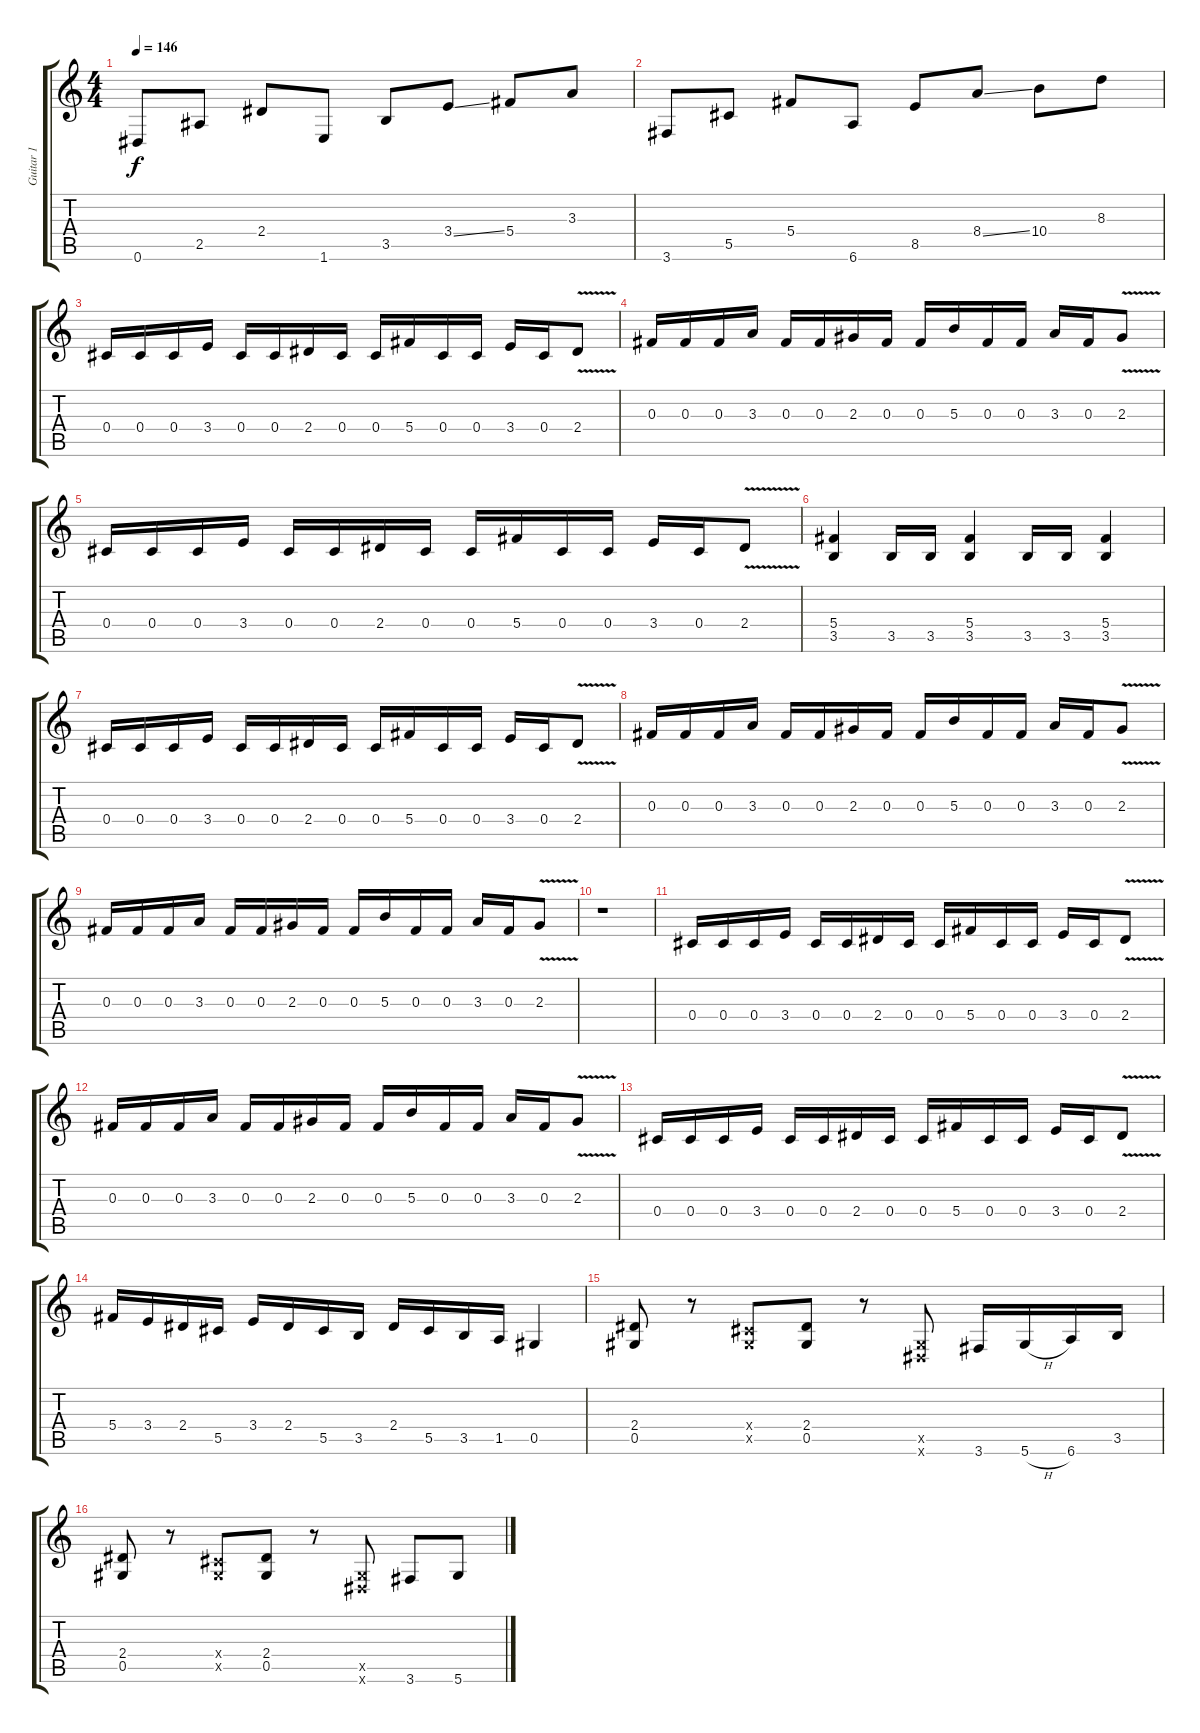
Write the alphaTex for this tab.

\track ("Guitar 1" "Guitar 1") {instrument overdrivenguitar}
\staff {score tabs}
\tuning (Eb4 Bb3 Gb3 Db3 Ab2 Eb2) {hide}
\ts (4 4)
\tempo 146
\clef g2
\ks c
0.6.8{dy f} 2.5.8 2.4.8 1.6.8 3.5.8 3.4{ss}.8 5.4.8 3.3.8 |
3.6.8 5.5.8 5.4.8 6.6.8 8.5.8 8.4{ss}.8 10.4.8 8.3.8 |
\section ("" "")
0.4.16 0.4.16 0.4.16 3.4.16 0.4.16 0.4.16 2.4.16 0.4.16 0.4.16 5.4.16 0.4.16 0.4.16 3.4.16 0.4.16 2.4{v}.8 |
0.3.16 0.3.16 0.3.16 3.3.16 0.3.16 0.3.16 2.3.16 0.3.16 0.3.16 5.3.16 0.3.16 0.3.16 3.3.16 0.3.16 2.3{v}.8 |
0.4.16 0.4.16 0.4.16 3.4.16 0.4.16 0.4.16 2.4.16 0.4.16 0.4.16 5.4.16 0.4.16 0.4.16 3.4.16 0.4.16 2.4{v}.8 |
(5.4 3.5).4 3.5.16 3.5.16 (5.4 3.5).4 3.5.16 3.5.16 (5.4 3.5).4 |
0.4.16 0.4.16 0.4.16 3.4.16 0.4.16 0.4.16 2.4.16 0.4.16 0.4.16 5.4.16 0.4.16 0.4.16 3.4.16 0.4.16 2.4{v}.8 |
0.3.16 0.3.16 0.3.16 3.3.16 0.3.16 0.3.16 2.3.16 0.3.16 0.3.16 5.3.16 0.3.16 0.3.16 3.3.16 0.3.16 2.3{v}.8 |
0.3.16 0.3.16 0.3.16 3.3.16 0.3.16 0.3.16 2.3.16 0.3.16 0.3.16 5.3.16 0.3.16 0.3.16 3.3.16 0.3.16 2.3{v}.8 |
r.1 |
\section ("" "")
0.4.16 0.4.16 0.4.16 3.4.16 0.4.16 0.4.16 2.4.16 0.4.16 0.4.16 5.4.16 0.4.16 0.4.16 3.4.16 0.4.16 2.4{v}.8 |
0.3.16 0.3.16 0.3.16 3.3.16 0.3.16 0.3.16 2.3.16 0.3.16 0.3.16 5.3.16 0.3.16 0.3.16 3.3.16 0.3.16 2.3{v}.8 |
0.4.16 0.4.16 0.4.16 3.4.16 0.4.16 0.4.16 2.4.16 0.4.16 0.4.16 5.4.16 0.4.16 0.4.16 3.4.16 0.4.16 2.4{v}.8 |
5.4.16 3.4.16 2.4.16 5.5.16 3.4.16 2.4.16 5.5.16 3.5.16 2.4.16 5.5.16 3.5.16 1.5.16 0.5.4 |
\section ("" "")
(2.4 0.5).8 r.8 (0.4{x} 0.5{x}).8 (2.4 0.5).8 r.8 (0.5{x} 0.6{x}).8 3.6.16 5.6{h}.16 6.6.16 3.5.16 |
(2.4 0.5).8 r.8 (0.4{x} 0.5{x}).8 (2.4 0.5).8 r.8 (0.5{x} 0.6{x}).8 3.6.8 5.6.8
